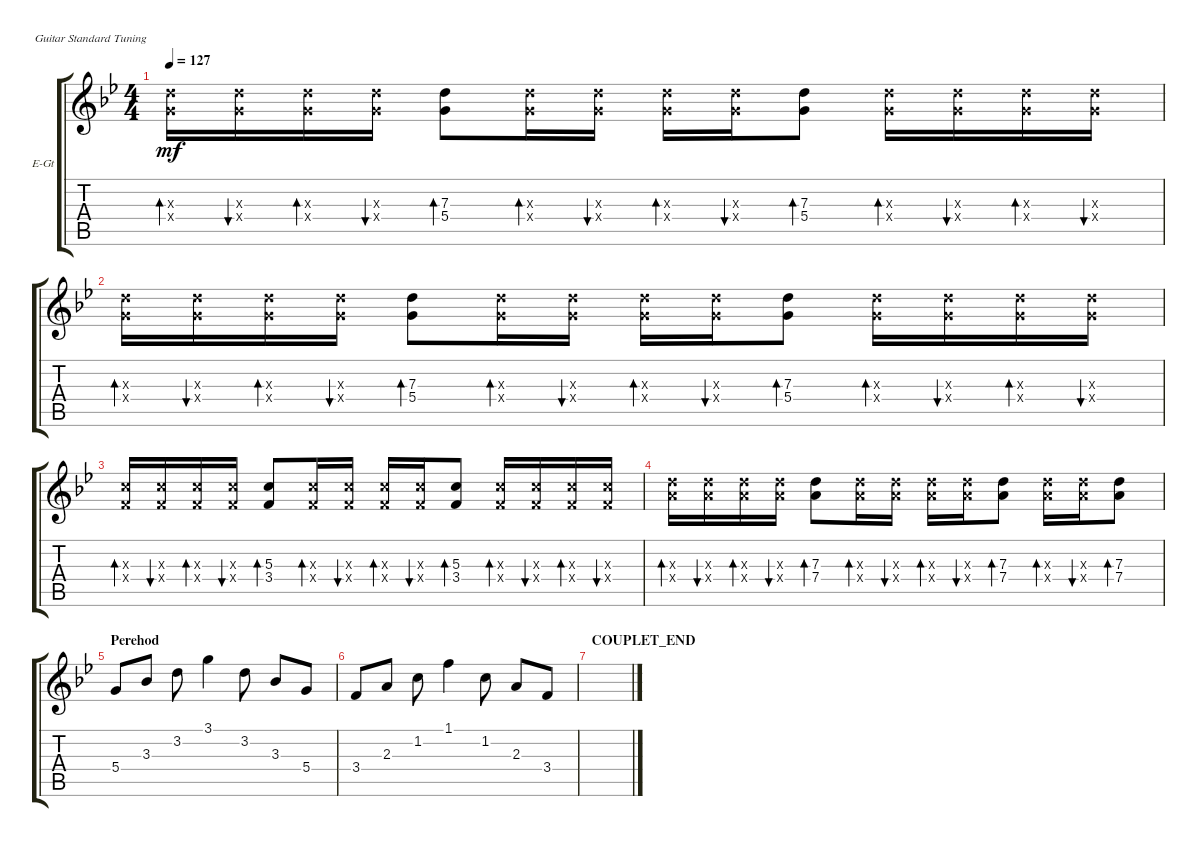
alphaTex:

\defaultSystemsLayout 4
\bracketExtendMode groupsimilarinstruments
\firstSystemTrackNameOrientation horizontal
\otherSystemsTrackNameOrientation horizontal
\track ("Electric Guitar" "E-Gt") {instrument distortionguitar}
\staff {score tabs}
\tuning (E4 B3 G3 D3 A2 E2)
\ts (4 4)
\tempo 127
\clef g2
\ks gminor
(5.4{x} 7.3{x}).16{bd 30 dy mf} (5.4{x} 7.3{x}).16{bu 30} (5.4{x} 7.3{x}).16{bd 30} (5.4{x} 7.3{x}).16{bu 30} (5.4 7.3).8{bd 30} (5.4{x} 7.3{x}).16{bd 30} (5.4{x} 7.3{x}).16{bu 30} (5.4{x} 7.3{x}).16{bd 30} (5.4{x} 7.3{x}).16{bu 30} (5.4 7.3).8{bd 30} (5.4{x} 7.3{x}).16{bd 30} (5.4{x} 7.3{x}).16{bu 30} (5.4{x} 7.3{x}).16{bd 30} (5.4{x} 7.3{x}).16{bu 30} |
(5.4{x} 7.3{x}).16{bd 30} (5.4{x} 7.3{x}).16{bu 30} (5.4{x} 7.3{x}).16{bd 30} (5.4{x} 7.3{x}).16{bu 30} (5.4 7.3).8{bd 30} (5.4{x} 7.3{x}).16{bd 30} (5.4{x} 7.3{x}).16{bu 30} (5.4{x} 7.3{x}).16{bd 30} (5.4{x} 7.3{x}).16{bu 30} (5.4 7.3).8{bd 30} (5.4{x} 7.3{x}).16{bd 30} (5.4{x} 7.3{x}).16{bu 30} (5.4{x} 7.3{x}).16{bd 30} (5.4{x} 7.3{x}).16{bu 30} |
(3.4{x} 5.3{x}).16{bd 30} (3.4{x} 5.3{x}).16{bu 30} (3.4{x} 5.3{x}).16{bd 30} (3.4{x} 5.3{x}).16{bu 30} (3.4 5.3).8{bd 30} (3.4{x} 5.3{x}).16{bd 30} (3.4{x} 5.3{x}).16{bu 30} (3.4{x} 5.3{x}).16{bd 30} (3.4{x} 5.3{x}).16{bu 30} (3.4 5.3).8{bd 30} (3.4{x} 5.3{x}).16{bd 30} (3.4{x} 5.3{x}).16{bu 30} (3.4{x} 5.3{x}).16{bd 30} (3.4{x} 5.3{x}).16{bu 30} |
(7.4{x} 7.3{x}).16{bd 30} (7.4{x} 7.3{x}).16{bu 30} (7.4{x} 7.3{x}).16{bd 30} (7.4{x} 7.3{x}).16{bu 30} (7.4 7.3).8{bd 30} (7.4{x} 7.3{x}).16{bd 30} (7.4{x} 7.3{x}).16{bu 30} (7.4{x} 7.3{x}).16{bd 30} (7.4{x} 7.3{x}).16{bu 30} (7.4 7.3).8{bd 30} (7.4{x} 7.3{x}).16{bd 30} (7.4{x} 7.3{x}).16{bu 30} (7.4 7.3).8{bd 30} |
\section ("" "Perehod")
5.4.8 3.3.8 3.2.8 3.1.4 3.2.8 3.3.8 5.4.8 |
3.4.8 2.3.8 1.2.8 1.1.4 1.2.8 2.3.8 3.4.8 |
\section ("" "COUPLET_END")
